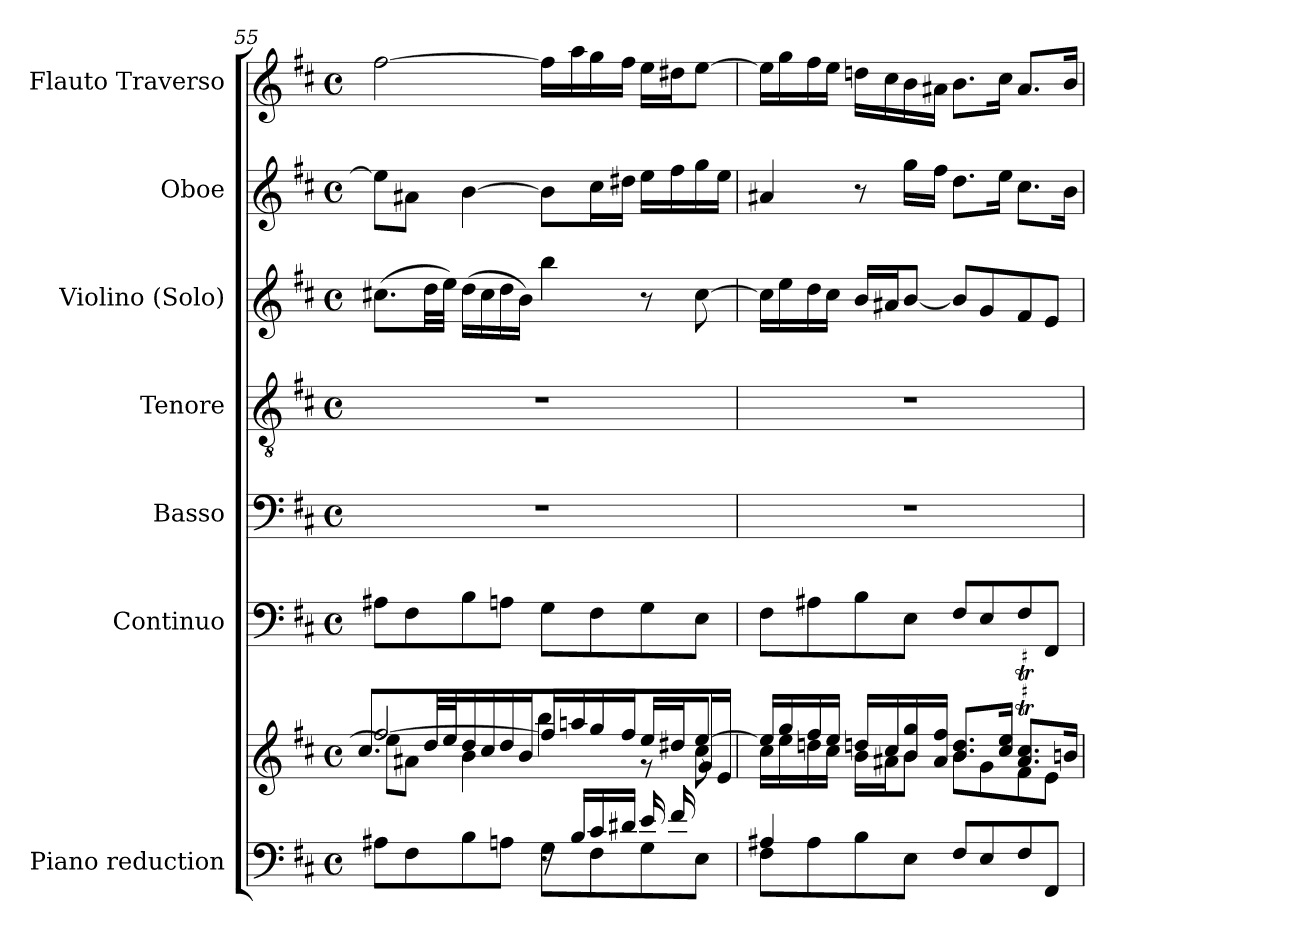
**kern	**kern	**kern	**kern	**kern	**kern	**kern	**kern
*part7	*part7	*part6	*part5	*part4	*part3	*part2	*part1
*staff8	*staff7	*staff6	*staff5	*staff4	*staff3	*staff2	*staff1
*I"Piano reduction	*	*I"Continuo	*I"Basso	*I"Tenore	*I"Violino (Solo)	*I"Oboe	*I"Flauto Traverso
*I'Pno	*	*	*	*	*I'Vln	*I'Ob	*I'Fl
!!LO:PB:g=z
*clefF4	*clefG2	*clefF4	*clefF4	*clefGv2	*clefG2	*clefG2	*clefG2
*k[f#c#]	*k[f#c#]	*k[f#c#]	*k[f#c#]	*k[f#c#]	*k[f#c#]	*k[f#c#]	*k[f#c#]
*M4/4	*M4/4	*M4/4	*M4/4	*M4/4	*M4/4	*M4/4	*M4/4
*met(c)	*met(c)	*met(c)	*met(c)	*met(c)	*met(c)	*met(c)	*met(c)
=55	=55	=55	=55	=55	=55	=55	=55
*^	*^	*	*	*	*	*	*
*	*	*	*^	*	*	*	*	*	*
2ryy	8A#X\L	[2ff#/	8ee\L]	8.cc#/L	8A#X\L	1r	1r	(>8.cc#X\L	8ee\L]	[2ff#\
.	8F#\	.	8a#X\J	.	8F#\	.	.	.	8a#X\J	.
.	.	.	.	32dd/LL	.	.	.	32dd\LL	.	.
.	.	.	.	32ee/JJJ	.	.	.	32ee\JJJ)	.	.
.	8B\	.	4b\	16dd/LL	8B\	.	.	(>16dd\LL	[4b\	.
.	.	.	.	16cc#/	.	.	.	16cc#\	.	.
.	8An\J	.	.	16dd/	8An\J	.	.	16dd\	.	.
.	.	.	.	16b/JJ	.	.	.	16b\JJ)	.	.
16rF	8G\L	16ff#/LL]	4bb\	4.ryy	8G\L	.	.	4bb\	8b\L]	16ff#\LL]
16B/LL	.	16aan/	.	.	.	.	.	.	.	16aa\
16c#/	8F#\	16gg/	.	.	8F#\	.	.	.	16cc#\L	16gg\
16d#X/JJ	.	16ff#/JJ	.	.	.	.	.	.	16dd#X\JJ	16ff#\JJ
16e/LL	8G\	16ee/LL	8r	.	8G\	.	.	8r	16ee\LL	16ee\LL
16f#/	.	16dd#X/J	.	.	.	.	.	.	16ff#\	16dd#X\J
8ryy	8E\J	[8ee/J	8cc#\	16g\	8E\J	.	.	[8cc#\	16gg\	[8ee\J
.	.	.	.	16e\JJ	.	.	.	.	16ee\JJ	.
*	*	*	*v	*v	*	*	*	*	*	*
=56	=56	=56	=56	=56	=56	=56	=56	=56	=56
4A#X/	8F#\L	16ee/LL]	16cc#\LL	8F#\L	1r	1r	16cc#\LL]	4a#X/	16ee\LL]
.	.	16gg/	16ee\	.	.	.	16ee\	.	16gg\
.	8A#\	16ff#/	16ddn\	8A#X\	.	.	16dd\	.	16ff#\
.	.	16ee/JJ	16cc#\JJ	.	.	.	16cc#\JJ	.	16ee\JJ
4ryy	8B\	16ddn/LL	16b\LL	8B\	.	.	16b/LL	8r	16ddn\LL
.	.	16cc#/	16a#X\J	.	.	.	16a#X/J	.	16cc#\
.	8E\J	16b/ 16gg/	8b\J	8E\J	.	.	[8b/J	16gg\LL	16b\
.	.	16a#/ 16ff#/JJ	.	.	.	.	.	16ff#\JJ	16a#X\JJ
2ryy	8F#/L	8.b/ 8.dd/L	8b\L	8F#/L	.	.	8b/L]	8.dd\L	8.b\L
.	8E/	.	8g\	8E/	.	.	8g/	.	.
.	.	16cc#/ 16ee/Jk	.	.	.	.	.	16ee\Jk	16cc#\Jk
.	8F#/	8.a#/T 8.cc#/TL	8f#\	8F#/	.	.	8f#/	8.cc#\L	8.a#/L
.	8FF#/J	.	8e\J	8FF#/J	.	.	8e/J	.	.
.	.	16b/Jk	.	.	.	.	.	16b\Jk	16b/Jk
*v	*v	*	*	*	*	*	*	*	*
*	*v	*v	*	*	*	*	*	*
=	=	=	=	=	=	=	=
*-	*-	*-	*-	*-	*-	*-	*-
